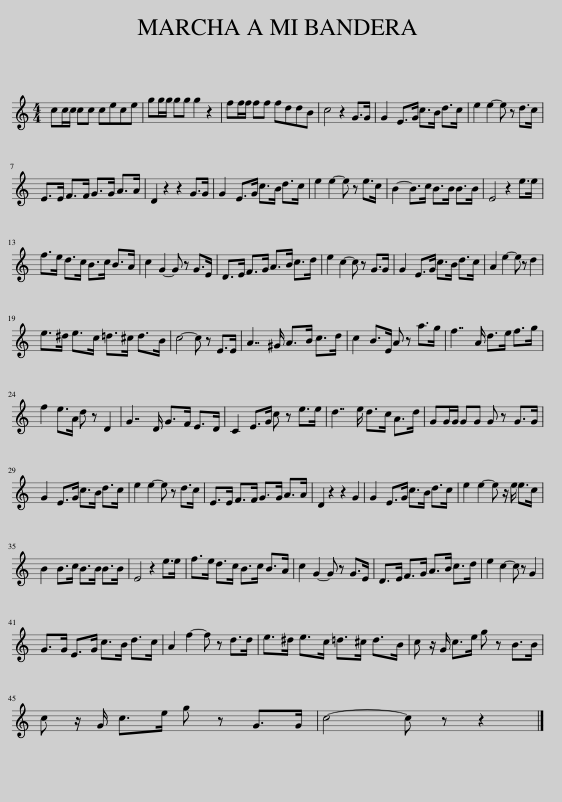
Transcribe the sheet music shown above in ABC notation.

X:1
L:1/8
M:4/4
I:linebreak $
K:none
V:1 treble transpose=-2
V:1
[K:C] cc/c/ cc cece | gg/g/ gg g2 z2 | ff/f/ ff fddB | c4 z2 G>G | G2 E>G c>B d>c | %5
 e2 e2- e z d>c |$ E>E F>F G>G A>A | D2 z2 z2 G>G | G2 E>G c>B d>c | e2 e2- e z e>c | %10
 B2- B>c B>B B>B | E4 z2 e>e |$ f>e d>c B>c B>A | c2 G2- G z G>E | D>E F>G A>B c>d | %15
 e2 c2- c z G>G | G2 E>G c>B d>c | A2 e2- e z d2 |$ e>^d e>c =d>^c d>B | c4- c z E>E | %20
 A7/2 ^G/ A>B c>d | c2 B>E A z a>g | f7/2 A/ d>e f>g |$ f2 e>A d z D2 | G7/2 D/ G>F E>D | %25
 C2 E>G c z e>e | d7/2 e/ d>c A>d | GG/G/ GG G z G>G |$ G2 E>G c>B d>c | e2 e2- e z d>c | %30
 E>E F>F G>G A>A | D2 z2 z2 G2 | G2 E>G c>B d>c | e2 e2- e z/ e/ e>c |$ B2 B>c B>B B>B | %35
 E4 z2 e>e | f>e d>c B>c B>A | c2 G2- G z G>E | D>E F>G A>B c>d | e2 c2- c z G2 |$ %40
 G>G E>G c>B d>c | A2 f2- f z d>d | e>^d e>c =d>^c d>B | c z/ G/ c>e g z B>B |$ c z/ G/ c>e g z G>G | %45
 c4- c z z2 |] %46
